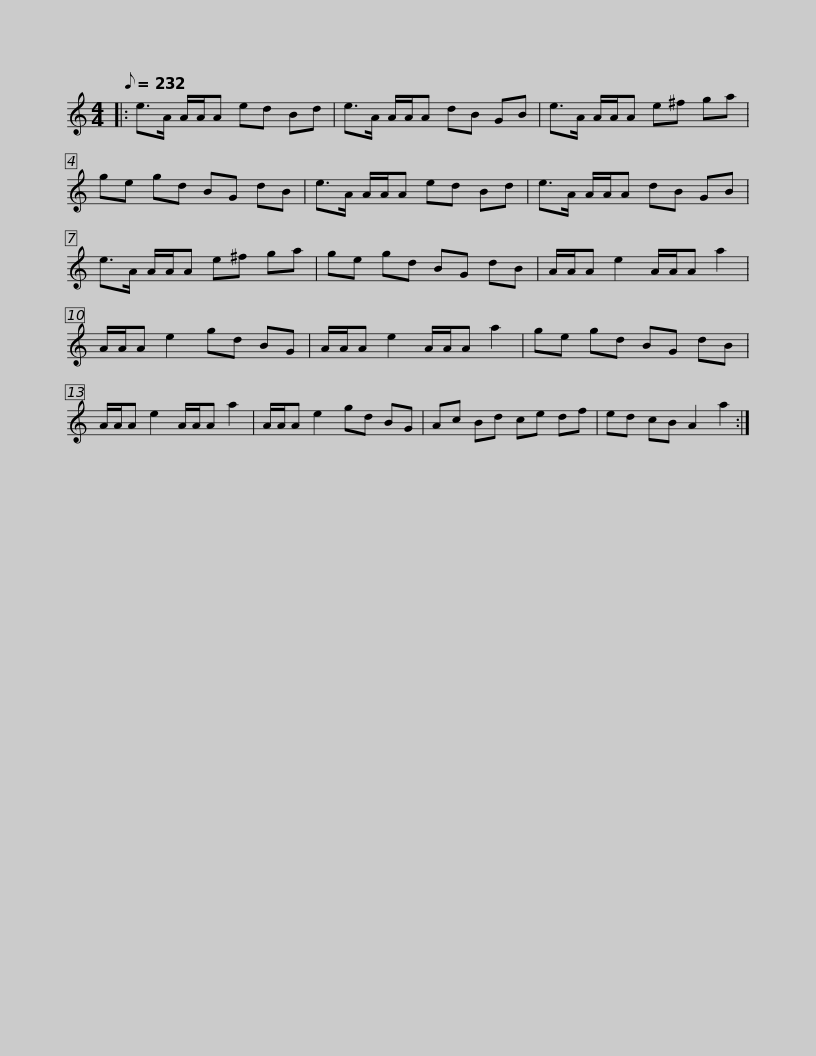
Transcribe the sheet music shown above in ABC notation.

X:1
L:1/8
Q:1/8=232
M:4/4
I:linebreak $
K:C
V:1 treble
V:1
|: e>A A/A/A ed Bd | e>A A/A/A dB GB | e>A A/A/A e^f ga | ge gd BG dB |$ e>A A/A/A ed Bd | %5
 e>A A/A/A dB GB | e>A A/A/A e^f ga | ge gd BG dB | A/A/A e2 A/A/A a2 |$ A/A/A e2 gd BG | %10
 A/A/A e2 A/A/A a2 | ge gd BG dB | A/A/A e2 A/A/A a2 | A/A/A e2 gd BG | Ac Bd ce df |$ %15
 ed cB A2 a2 :| %16
